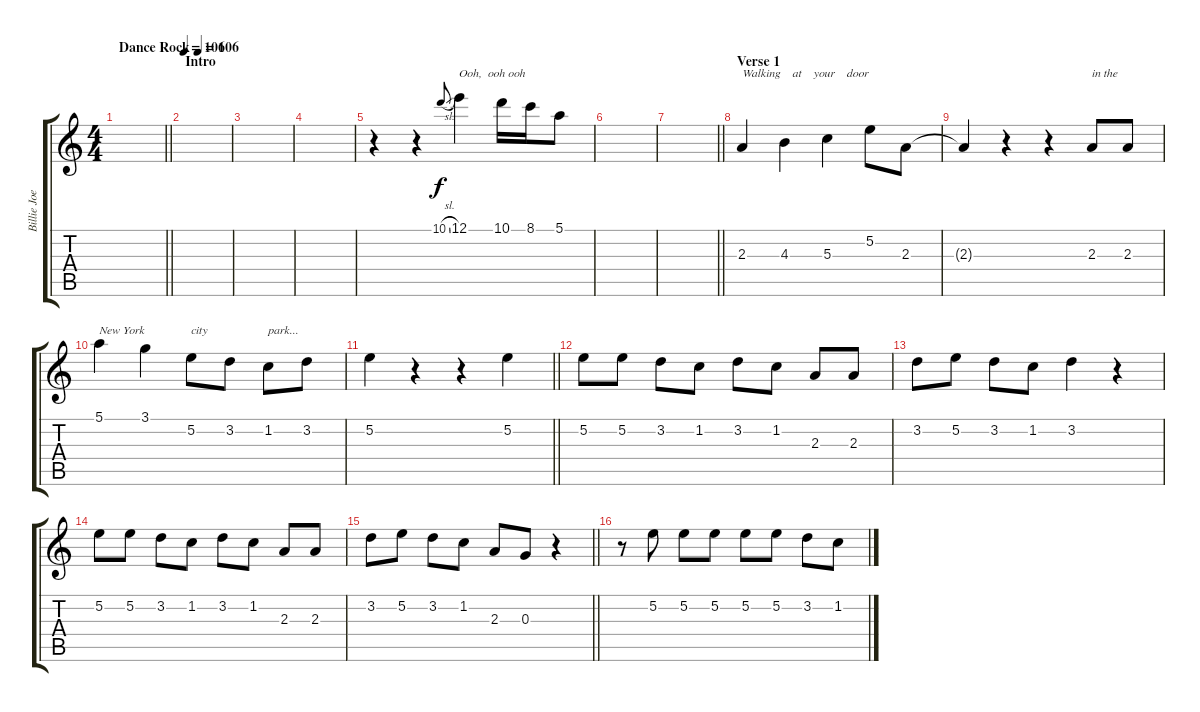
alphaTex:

\track ("Billie Joe Armstrong (Vocals)" "Billie Joe") {mute instrument acousticguitarsteel}
\staff {score tabs}
\tuning (E4 B3 G3 D3 A2 E2) {hide}
\ts (4 4)
\tempo (106 "Dance Rock")
\clef g2
\barLineRight lightlight
\ks c
|
\section ("" "Intro")
\tempo 106
|
|
|
r.4 r.4 10.1{sl}.8{gr onbeat} 12.1.4{txt "Ooh,  ooh ooh"} 10.1.16 8.1.16 5.1.8 |
|
\barLineRight lightlight
|
\section ("" "Verse 1")
2.3.4{txt "Walking    at    your    door"} 4.3.4 5.3.4 5.2.8 2.3.8 |
2.3{t}.4 r.4 r.4 2.3.8{txt "in the"} 2.3.8 |
5.1.4{txt "New York"} 3.1.4 5.2.8{txt "city"} 3.2.8 1.2.8{txt "park..."} 3.2.8 |
\barLineRight lightlight
5.2.4 r.4 r.4 5.2.4 |
5.2.8 5.2.8 3.2.8 1.2.8 3.2.8 1.2.8 2.3.8 2.3.8 |
3.2.8 5.2.8 3.2.8 1.2.8 3.2.4 r.4 |
5.2.8 5.2.8 3.2.8 1.2.8 3.2.8 1.2.8 2.3.8 2.3.8 |
\barLineRight lightlight
3.2.8 5.2.8 3.2.8 1.2.8 2.3.8 0.3.8 r.4 |
r.8 5.2.8 5.2.8 5.2.8 5.2.8 5.2.8 3.2.8 1.2.8
